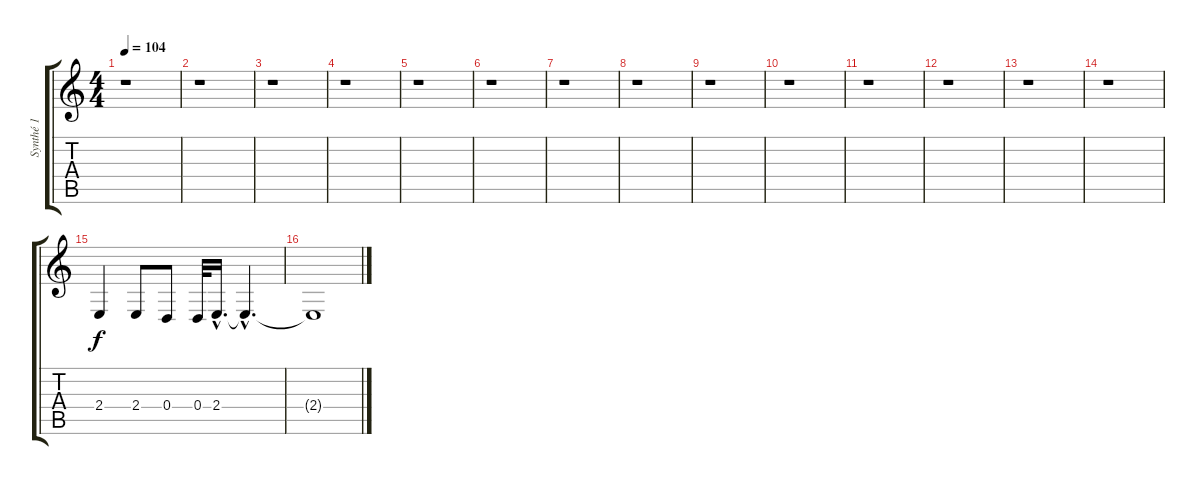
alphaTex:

\track ("Synthé 1" "Synthé 1") {instrument tremolostrings}
\staff {score tabs}
\tuning (E4 B3 G3 D3 A2 E2) {hide}
\ts (4 4)
\tempo 104
\clef g2
\ks c
r.1{dy f instrument tremolostrings} |
r.1 |
r.1 |
r.1 |
r.1 |
r.1 |
r.1 |
r.1 |
r.1 |
r.1 |
r.1 |
r.1 |
r.1 |
r.1 |
2.4.4 2.4.8 0.4.8 0.4.32 2.4{hac}.16{d} 2.4{hac t}.4{d} |
2.4{t}.1
